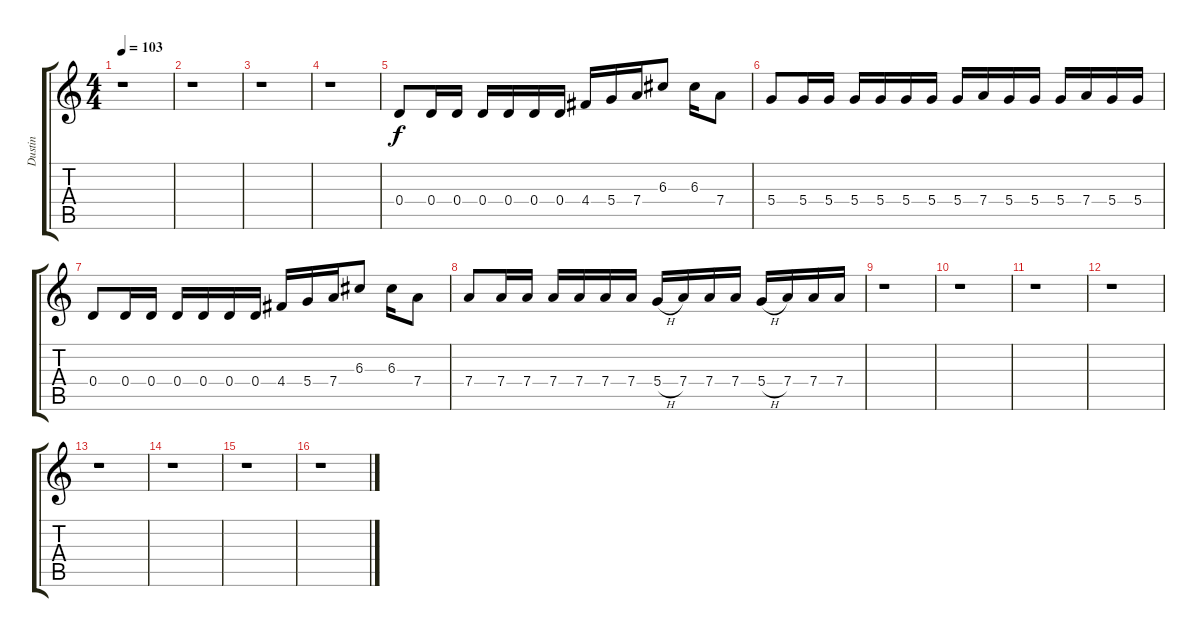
\track ("Dustin" "Dustin") {instrument distortionguitar}
\staff {score tabs}
\tuning (E4 B3 G3 D3 A2 E2) {hide}
\ts (4 4)
\tempo 103
\clef g2
\ks c
r.1{dy f} |
r.1 |
r.1 |
r.1 |
0.4.8{instrument distortionguitar} 0.4.16 0.4.16 0.4.16 0.4.16 0.4.16 0.4.16 4.4.16 5.4.16 7.4.16 6.3.8 6.3.16 7.4.8 |
5.4.8 5.4.16 5.4.16 5.4.16 5.4.16 5.4.16 5.4.16 5.4.16 7.4.16 5.4.16 5.4.16 5.4.16 7.4.16 5.4.16 5.4.16 |
0.4.8 0.4.16 0.4.16 0.4.16 0.4.16 0.4.16 0.4.16 4.4.16 5.4.16 7.4.16 6.3.8 6.3.16 7.4.8 |
7.4.8 7.4.16 7.4.16 7.4.16 7.4.16 7.4.16 7.4.16 5.4{h}.16 7.4.16 7.4.16 7.4.16 5.4{h}.16 7.4.16 7.4.16 7.4.16 |
r.1 |
r.1 |
r.1 |
r.1 |
r.1 |
r.1 |
r.1 |
r.1
